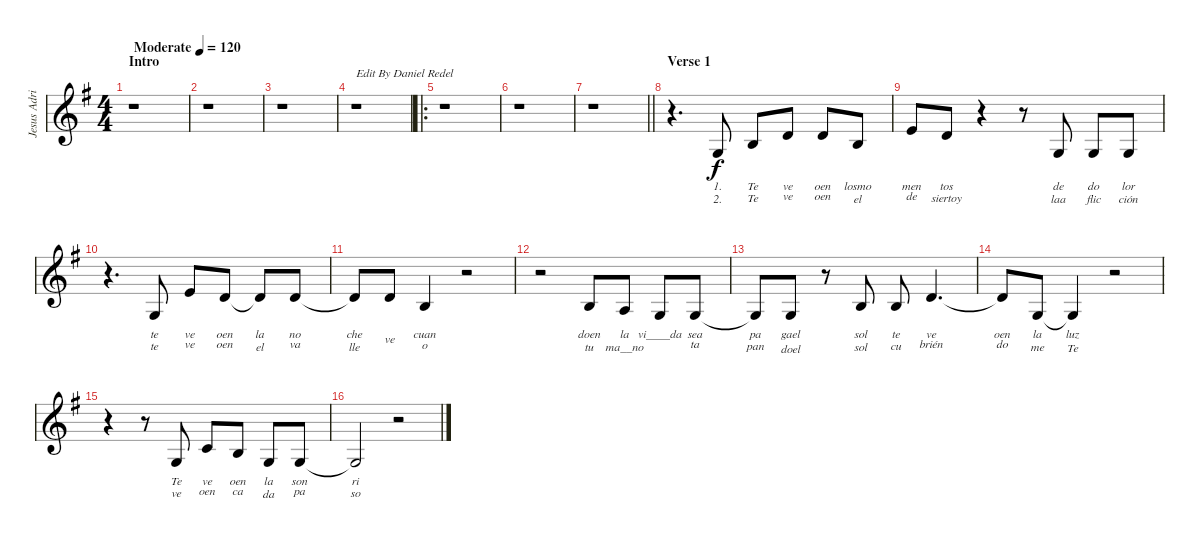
\track ("Jesus Adrian Romero" "Jesus Adri") {instrument flute}
\staff {score}
\tuning (E4 B3 G3 D3 A2 E2) {hide}
\ts (4 4)
\section ("" "Intro")
\tempo (120 "Moderate")
\clef g2
\ks g
r.1{dy f instrument flute} |
r.1 |
r.1 |
r.1{txt "Edit By Daniel Redel"} |
\ro
r.1 |
r.1 |
\barLineRight lightlight
r.1 |
\section ("" "Verse 1")
r.4{d} 0.3.8{lyrics (0 "1.") lyrics (1 "2.") lyrics (2 "") lyrics (3 "") lyrics (4 "")} 0.2.8{lyrics (0 "Te") lyrics (1 "Te") lyrics (2 "") lyrics (3 "") lyrics (4 "")} 3.2.8{lyrics (0 "ve") lyrics (1 "ve") lyrics (2 "") lyrics (3 "") lyrics (4 "")} 3.2.8{lyrics (0 "oen") lyrics (1 "oen") lyrics (2 "") lyrics (3 "") lyrics (4 "")} 0.2.8{lyrics (0 "losmo") lyrics (1 "el") lyrics (2 "") lyrics (3 "") lyrics (4 "")} |
0.1.8{lyrics (0 "men") lyrics (1 "de") lyrics (2 "") lyrics (3 "") lyrics (4 "")} 3.2.8{lyrics (0 "tos") lyrics (1 "siertoy") lyrics (2 "") lyrics (3 "") lyrics (4 "")} r.4 r.8 0.3.8{lyrics (0 "de") lyrics (1 "laa") lyrics (2 "") lyrics (3 "") lyrics (4 "")} 0.3.8{lyrics (0 "do") lyrics (1 "flic") lyrics (2 "") lyrics (3 "") lyrics (4 "")} 0.3.8{lyrics (0 "lor") lyrics (1 "ción") lyrics (2 "") lyrics (3 "") lyrics (4 "")} |
r.4{d} 0.3.8{lyrics (0 "te") lyrics (1 "te") lyrics (2 "") lyrics (3 "") lyrics (4 "")} 0.1.8{lyrics (0 "ve") lyrics (1 "ve") lyrics (2 "") lyrics (3 "") lyrics (4 "")} 3.2.8{lyrics (0 "oen") lyrics (1 "oen") lyrics (2 "") lyrics (3 "") lyrics (4 "")} 3.2{t}.8{lyrics (0 "la") lyrics (1 "el") lyrics (2 "") lyrics (3 "") lyrics (4 "")} 3.2.8{lyrics (0 "no") lyrics (1 "va") lyrics (2 "") lyrics (3 "") lyrics (4 "")} |
3.2{t}.8{lyrics (0 "che") lyrics (1 "lle") lyrics (2 "") lyrics (3 "") lyrics (4 "")} 3.2.8{lyrics (0 "") lyrics (1 "ve") lyrics (2 "") lyrics (3 "") lyrics (4 "")} 0.2.4{lyrics (0 "cuan") lyrics (1 "o") lyrics (2 "") lyrics (3 "") lyrics (4 "")} r.2 |
r.2 0.2.8{lyrics (0 "doen") lyrics (1 "tu") lyrics (2 "") lyrics (3 "") lyrics (4 "")} 2.3.8{lyrics (0 "la") lyrics (1 "ma__no") lyrics (2 "") lyrics (3 "") lyrics (4 "")} 0.3.8{lyrics (0 "vi____da") lyrics (1 "") lyrics (2 "") lyrics (3 "") lyrics (4 "")} 0.3.8{lyrics (0 "sea") lyrics (1 "ta") lyrics (2 "") lyrics (3 "") lyrics (4 "")} |
0.3{t}.8{lyrics (0 "pa") lyrics (1 "pan") lyrics (2 "") lyrics (3 "") lyrics (4 "")} 0.3.8{lyrics (0 "gael") lyrics (1 "doel") lyrics (2 "") lyrics (3 "") lyrics (4 "")} r.8 0.2.8{lyrics (0 "sol") lyrics (1 "sol") lyrics (2 "") lyrics (3 "") lyrics (4 "")} 0.2.8{lyrics (0 "te") lyrics (1 "cu") lyrics (2 "") lyrics (3 "") lyrics (4 "")} 3.2.4{d lyrics (0 "ve") lyrics (1 "brién") lyrics (2 "") lyrics (3 "") lyrics (4 "")} |
3.2{t}.8{lyrics (0 "oen") lyrics (1 "do") lyrics (2 "") lyrics (3 "") lyrics (4 "")} 0.3.8{lyrics (0 "la") lyrics (1 "me") lyrics (2 "") lyrics (3 "") lyrics (4 "")} 0.3{t}.4{lyrics (0 "luz") lyrics (1 "Te") lyrics (2 "") lyrics (3 "") lyrics (4 "")} r.2 |
r.4 r.8 0.3.8{lyrics (0 "Te") lyrics (1 "ve") lyrics (2 "") lyrics (3 "") lyrics (4 "")} 1.2.8{lyrics (0 "ve") lyrics (1 "oen") lyrics (2 "") lyrics (3 "") lyrics (4 "")} 0.2.8{lyrics (0 "oen") lyrics (1 "ca") lyrics (2 "") lyrics (3 "") lyrics (4 "")} 0.3.8{lyrics (0 "la") lyrics (1 "da") lyrics (2 "") lyrics (3 "") lyrics (4 "")} 0.3.8{lyrics (0 "son") lyrics (1 "pa") lyrics (2 "") lyrics (3 "") lyrics (4 "")} |
0.3{t}.2{lyrics (0 "ri") lyrics (1 "so") lyrics (2 "") lyrics (3 "") lyrics (4 "")} r.2
